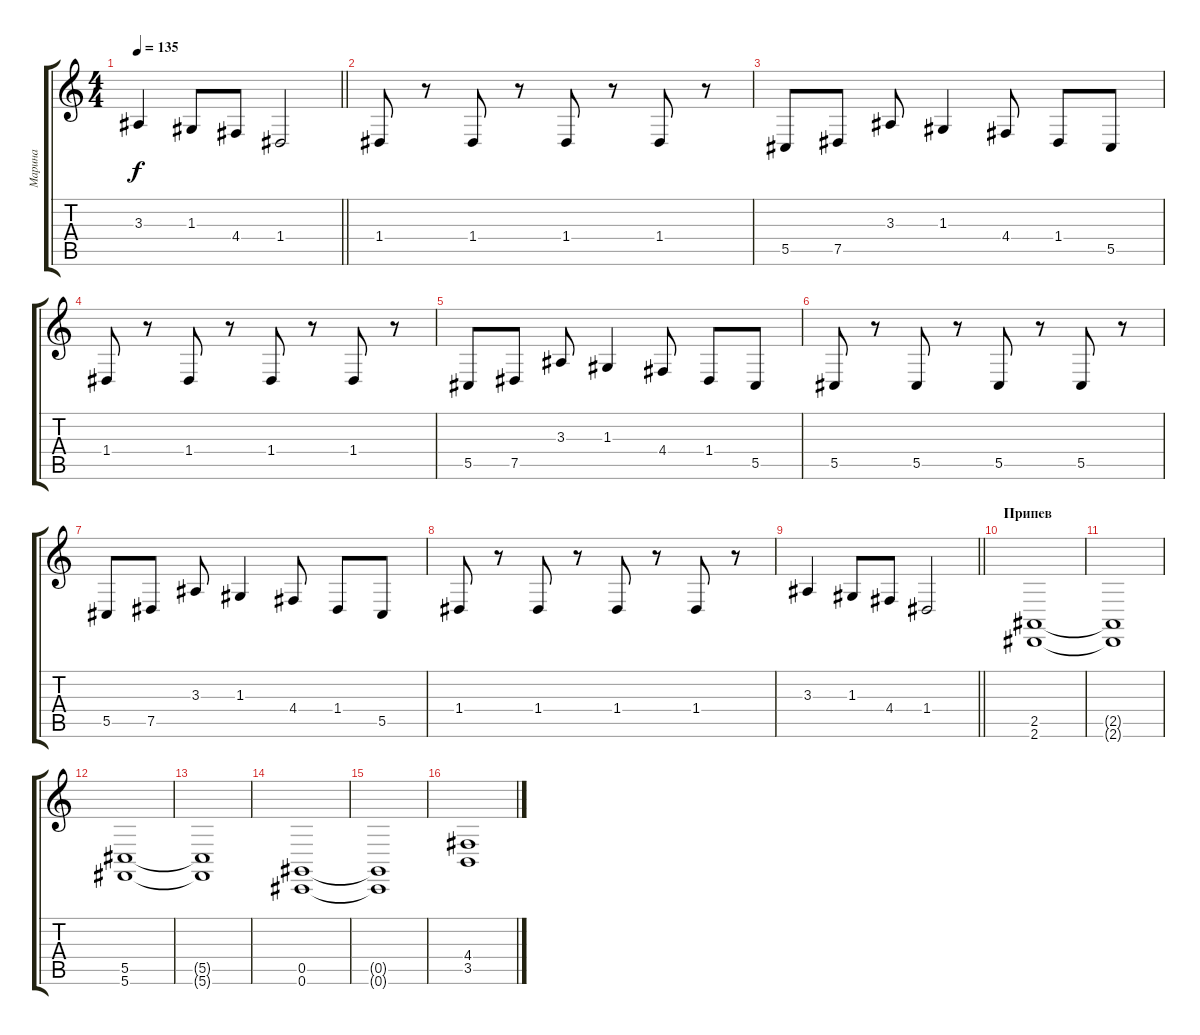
\track ("Марина" "Марина") {instrument stringensemble1}
\staff {score tabs}
\tuning (E4 B3 G3 D3 Ab2 Db2) {hide}
\ts (4 4)
\tempo 135
\clef g2
\barLineRight lightlight
\ks c
3.3.4{dy f} 1.3.8 4.4.8 1.4.2 |
1.4.8 r.8 1.4.8 r.8 1.4.8 r.8 1.4.8 r.8 |
5.5.8 7.5.8 3.3.8 1.3.4 4.4.8 1.4.8 5.5.8 |
1.4.8 r.8 1.4.8 r.8 1.4.8 r.8 1.4.8 r.8 |
5.5.8 7.5.8 3.3.8 1.3.4 4.4.8 1.4.8 5.5.8 |
5.5.8 r.8 5.5.8 r.8 5.5.8 r.8 5.5.8 r.8 |
5.5.8 7.5.8 3.3.8 1.3.4 4.4.8 1.4.8 5.5.8 |
1.4.8 r.8 1.4.8 r.8 1.4.8 r.8 1.4.8 r.8 |
\barLineRight lightlight
3.3.4 1.3.8 4.4.8 1.4.2 |
\section ("" "Припев")
(2.5 2.6).1 |
(2.5{t} 2.6{t}).1 |
(5.5 5.6).1 |
(5.5{t} 5.6{t}).1 |
(0.5 0.6).1 |
(0.5{t} 0.6{t}).1 |
(4.4 3.5).1
